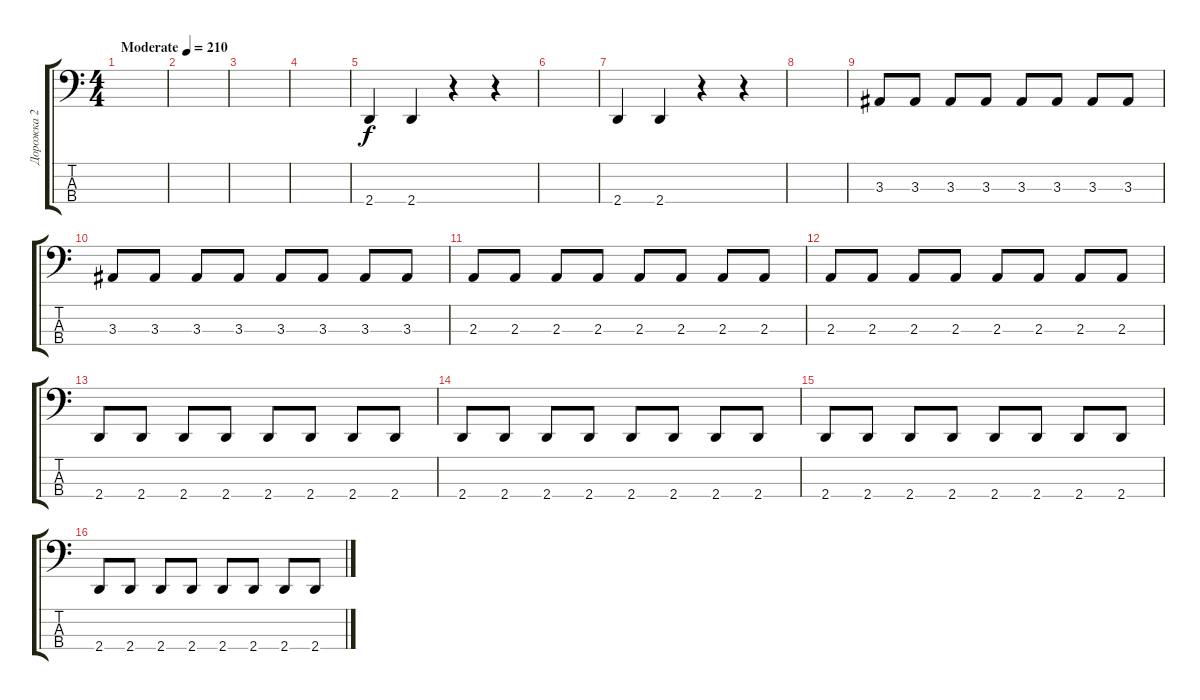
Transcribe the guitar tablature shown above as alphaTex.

\track ("Дорожка 2" "Дорожка 2") {instrument electricbassfinger}
\staff {score tabs}
\tuning (F2 C2 G1 C1) {hide}
\ts (4 4)
\tempo (210 "Moderate")
\clef f4
\ks c
|
|
|
|
2.4.4 2.4.4 r.4 r.4 |
|
2.4.4 2.4.4 r.4 r.4 |
|
3.3.8 3.3.8 3.3.8 3.3.8 3.3.8 3.3.8 3.3.8 3.3.8 |
3.3.8 3.3.8 3.3.8 3.3.8 3.3.8 3.3.8 3.3.8 3.3.8 |
2.3.8 2.3.8 2.3.8 2.3.8 2.3.8 2.3.8 2.3.8 2.3.8 |
2.3.8 2.3.8 2.3.8 2.3.8 2.3.8 2.3.8 2.3.8 2.3.8 |
2.4.8 2.4.8 2.4.8 2.4.8 2.4.8 2.4.8 2.4.8 2.4.8 |
2.4.8 2.4.8 2.4.8 2.4.8 2.4.8 2.4.8 2.4.8 2.4.8 |
2.4.8 2.4.8 2.4.8 2.4.8 2.4.8 2.4.8 2.4.8 2.4.8 |
2.4.8 2.4.8 2.4.8 2.4.8 2.4.8 2.4.8 2.4.8 2.4.8
